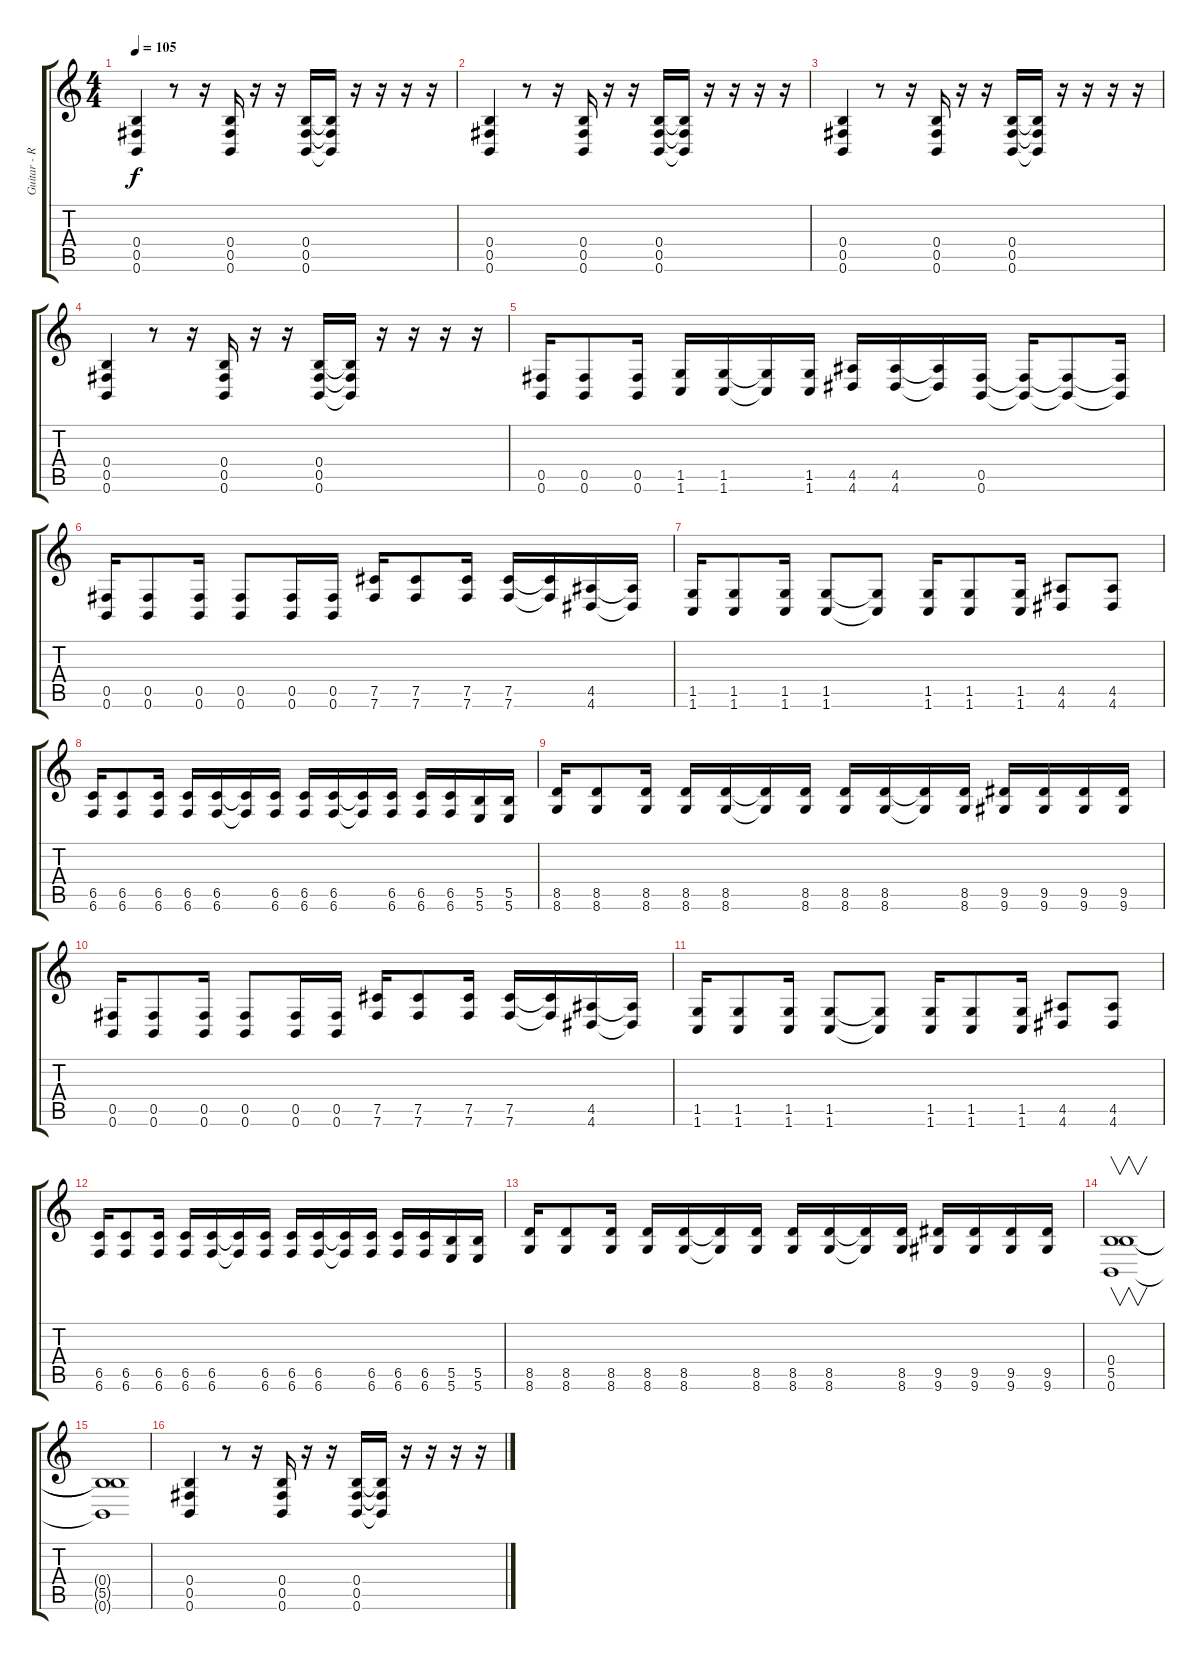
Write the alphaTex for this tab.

\track ("Guitar - Rythm" "Guitar - R") {instrument distortionguitar}
\staff {score tabs}
\tuning (Db4 Ab3 E3 B2 Gb2 B1) {hide}
\ts (4 4)
\tempo 105
\clef g2
\ks c
(0.4 0.5 0.6).4{dy f volume 14 balance 8} r.8 r.16 (0.4 0.5 0.6).16 r.16 r.16 (0.4 0.5 0.6).16 (0.4{t} 0.5{t} 0.6{t}).16 r.16 r.16 r.16 r.16 |
(0.4 0.5 0.6).4{volume 14 balance 8} r.8 r.16 (0.4 0.5 0.6).16 r.16 r.16 (0.4 0.5 0.6).16 (0.4{t} 0.5{t} 0.6{t}).16 r.16 r.16 r.16 r.16 |
(0.4 0.5 0.6).4{volume 14 balance 8} r.8 r.16 (0.4 0.5 0.6).16 r.16 r.16 (0.4 0.5 0.6).16 (0.4{t} 0.5{t} 0.6{t}).16 r.16 r.16 r.16 r.16 |
(0.4 0.5 0.6).4{volume 14 balance 8} r.8 r.16 (0.4 0.5 0.6).16 r.16 r.16 (0.4 0.5 0.6).16 (0.4{t} 0.5{t} 0.6{t}).16 r.16 r.16 r.16 r.16 |
(0.5 0.6).16 (0.5 0.6).8 (0.5 0.6).16 (1.5 1.6).16 (1.5 1.6).16 (1.5{t} 1.6{t}).16 (1.5 1.6).16 (4.5 4.6).16 (4.5 4.6).16 (4.5{t} 4.6{t}).16 (0.5 0.6).16 (0.5{t} 0.6{t}).16 (0.5{t} 0.6{t}).8 (0.5{t} 0.6{t}).16 |
(0.5 0.6).16{volume 14 balance 14} (0.5 0.6).8 (0.5 0.6).16 (0.5 0.6).8 (0.5 0.6).16 (0.5 0.6).16 (7.5 7.6).16 (7.5 7.6).8 (7.5 7.6).16 (7.5 7.6).16 (7.5{t} 7.6{t}).16 (4.5 4.6).16 (4.5{t} 4.6{t}).16 |
(1.5 1.6).16 (1.5 1.6).8 (1.5 1.6).16 (1.5 1.6).8 (1.5{t} 1.6{t}).8 (1.5 1.6).16 (1.5 1.6).8 (1.5 1.6).16 (4.5 4.6).8 (4.5 4.6).8 |
(6.5 6.6).16 (6.5 6.6).8 (6.5 6.6).16 (6.5 6.6).16 (6.5 6.6).16 (6.5{t} 6.6{t}).16 (6.5 6.6).16 (6.5 6.6).16 (6.5 6.6).16 (6.5{t} 6.6{t}).16 (6.5 6.6).16 (6.5 6.6).16 (6.5 6.6).16 (5.5 5.6).16 (5.5 5.6).16 |
(8.5 8.6).16 (8.5 8.6).8 (8.5 8.6).16 (8.5 8.6).16 (8.5 8.6).16 (8.5{t} 8.6{t}).16 (8.5 8.6).16 (8.5 8.6).16 (8.5 8.6).16 (8.5{t} 8.6{t}).16 (8.5 8.6).16 (9.5 9.6).16 (9.5 9.6).16 (9.5 9.6).16 (9.5 9.6).16 |
(0.5 0.6).16{volume 14 balance 14} (0.5 0.6).8 (0.5 0.6).16 (0.5 0.6).8 (0.5 0.6).16 (0.5 0.6).16 (7.5 7.6).16 (7.5 7.6).8 (7.5 7.6).16 (7.5 7.6).16 (7.5{t} 7.6{t}).16 (4.5 4.6).16 (4.5{t} 4.6{t}).16 |
(1.5 1.6).16 (1.5 1.6).8 (1.5 1.6).16 (1.5 1.6).8 (1.5{t} 1.6{t}).8 (1.5 1.6).16 (1.5 1.6).8 (1.5 1.6).16 (4.5 4.6).8 (4.5 4.6).8 |
(6.5 6.6).16 (6.5 6.6).8 (6.5 6.6).16 (6.5 6.6).16 (6.5 6.6).16 (6.5{t} 6.6{t}).16 (6.5 6.6).16 (6.5 6.6).16 (6.5 6.6).16 (6.5{t} 6.6{t}).16 (6.5 6.6).16 (6.5 6.6).16 (6.5 6.6).16 (5.5 5.6).16 (5.5 5.6).16 |
(8.5 8.6).16 (8.5 8.6).8 (8.5 8.6).16 (8.5 8.6).16 (8.5 8.6).16 (8.5{t} 8.6{t}).16 (8.5 8.6).16 (8.5 8.6).16 (8.5 8.6).16 (8.5{t} 8.6{t}).16 (8.5 8.6).16 (9.5 9.6).16 (9.5 9.6).16 (9.5 9.6).16 (9.5 9.6).16 |
(0.4 5.5 0.6).1{v instrument synthstrings1} |
(0.4{t} 5.5{t} 0.6{t}).1 |
(0.4 0.5 0.6).4{volume 14 balance 8 instrument distortionguitar} r.8 r.16 (0.4 0.5 0.6).16 r.16 r.16 (0.4 0.5 0.6).16 (0.4{t} 0.5{t} 0.6{t}).16 r.16 r.16 r.16 r.16
